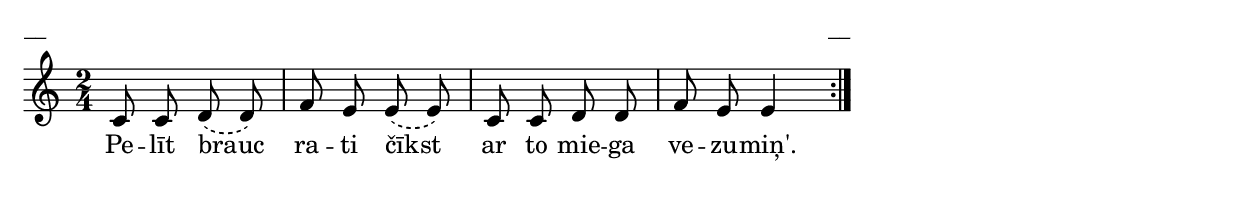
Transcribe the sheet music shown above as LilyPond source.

\version "2.13.16"
%\header {
%    title = "Pelīt brauc rati čīkst",AA lapas
%}
\paper {
line-width = 14\cm
left-margin = 0.4\cm
between-system-padding = 0.1\cm
between-system-space = 0.1\cm
}
\layout {
indent = #0
ragged-last = ##f
}

voiceA = \relative c' {
\clef "treble"
\key c \major
\repeat volta 2 {
\time 2/4
\slurDashed
c8 c d( d) |
f8 e e( e) |
c8 c d d |
f8 e e4 |
}
} 

lyricA = \lyricmode {
Pe -- līt brauc ra -- ti čīkst ar to mie -- ga ve -- zu -- miņ'.
} 

fullScore = <<
\new Staff {
<<
\new Voice = "voiceA" { \oneVoice \autoBeamOff \voiceA }
\lyricsto "voiceA" \new Lyrics \lyricA
>>
}
>>

\score {
\fullScore
\header { piece = "__" opus = "__" }
}
\markup { \with-color #(x11-color 'white) \sans \smaller "__" }
\score {
\unfoldRepeats
\fullScore
\midi {
\context { \Staff \remove "Staff_performer" }
\context { \Voice \consists "Staff_performer" }
}
}


